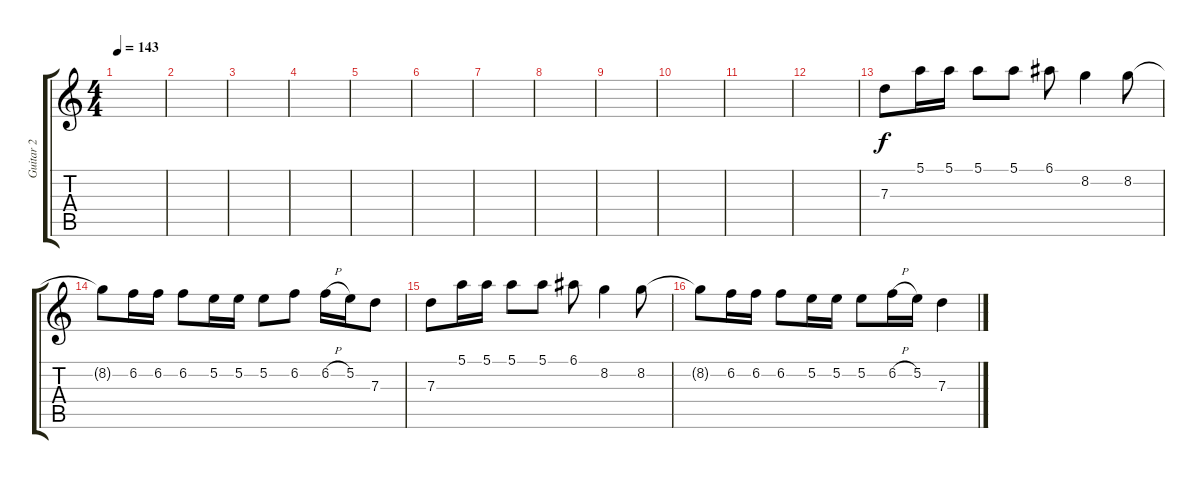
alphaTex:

\track ("Guitar 2" "Guitar 2") {instrument electricguitarclean}
\staff {score tabs}
\tuning (E4 B3 G3 D3 A2 E2) {hide}
\ts (4 4)
\tempo 143
\clef g2
\ks c
|
|
|
|
|
|
|
|
|
|
|
|
7.3.8 5.1.16 5.1.16 5.1.8 5.1.8 6.1.8 8.2.4 8.2.8 |
8.2{t}.8 6.2.16 6.2.16 6.2.8 5.2.16 5.2.16 5.2.8 6.2.8 6.2{h}.16 5.2.16 7.3.8 |
7.3.8 5.1.16 5.1.16 5.1.8 5.1.8 6.1.8 8.2.4 8.2.8 |
8.2{t}.8 6.2.16 6.2.16 6.2.8 5.2.16 5.2.16 5.2.8 6.2{h}.16 5.2.16 7.3.4
